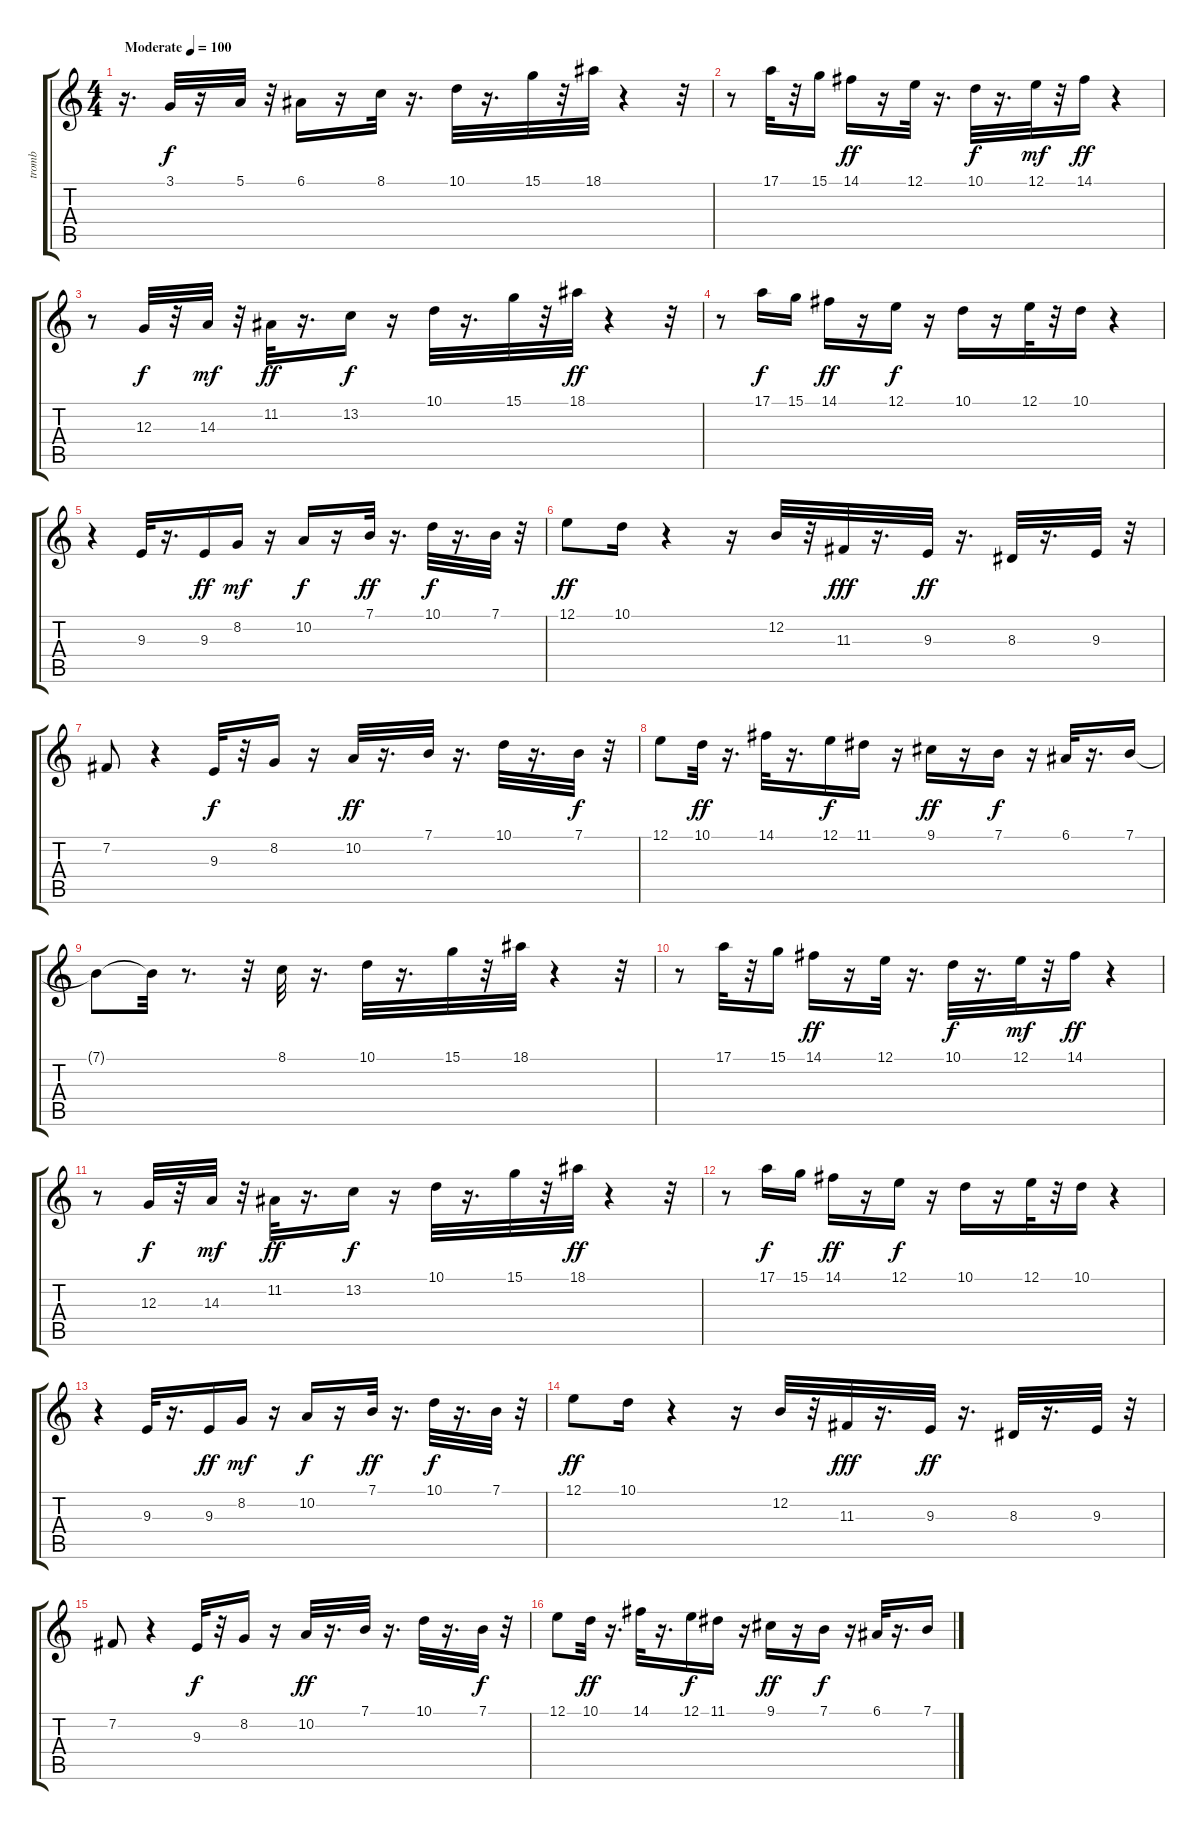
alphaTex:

\track ("tromb" "tromb") {instrument trombone}
\staff {score tabs}
\tuning (E4 B3 G3 D3 A2 E2) {hide}
\ts (4 4)
\tempo (100 "Moderate")
\clef g2
\ks c
r.16{d dy f instrument trombone} 3.1.32 r.16 5.1.32 r.32 6.1.16 r.16 8.1.32{instrument trombone} r.16{d} 10.1.32 r.16{d} 15.1.32 r.32 18.1.32 r.4 r.32 |
r.8 17.1.32 r.32 15.1.16 14.1.16{dy ff} r.16 12.1.32 r.16{d} 10.1.32{dy f} r.16{d} 12.1.32{dy mf} r.32 14.1.16{dy ff} r.4 |
r.8 12.3.32{dy f} r.32 14.3.32{dy mf} r.32 11.2.32{dy ff} r.16{d} 13.2.16{dy f} r.16 10.1.32 r.16{d} 15.1.32 r.32 18.1.32{dy ff} r.4 r.32 |
r.8 17.1.16{dy f} 15.1.16 14.1.16{dy ff} r.16 12.1.16{dy f} r.16 10.1.16 r.16 12.1.32 r.32 10.1.16 r.4 |
r.4 9.3.32{volume 10 balance 3 instrument trombone} r.16{d} 9.3.16{dy ff} 8.2.16{dy mf} r.16 10.2.16{dy f} r.16 7.1.32{dy ff} r.16{d} 10.1.32{dy f} r.16{d} 7.1.32 r.32 |
12.1.8{dy ff} 10.1.16 r.4 r.16 12.2.32 r.32 11.3.32{dy fff} r.16{d} 9.3.32{dy ff} r.16{d} 8.3.32 r.16{d} 9.3.32 r.32 |
7.2.8 r.4 9.3.32{dy f} r.32 8.2.16 r.16 10.2.32{dy ff} r.16{d} 7.1.32 r.16{d} 10.1.32 r.16{d} 7.1.32{dy f} r.32 |
12.1.8 10.1.32{dy ff} r.16{d} 14.1.32 r.16{d} 12.1.16{dy f} 11.1.16 r.16 9.1.16{dy ff} r.16 7.1.16{dy f} r.16 6.1.32 r.16{d} 7.1.16 |
7.1{t}.8 7.1{t}.32 r.8{d} r.32 8.1.32{volume 10 balance 3 instrument trombone} r.16{d} 10.1.32 r.16{d} 15.1.32 r.32 18.1.32 r.4 r.32 |
r.8 17.1.32 r.32 15.1.16 14.1.16{dy ff} r.16 12.1.32 r.16{d} 10.1.32{dy f} r.16{d} 12.1.32{dy mf} r.32 14.1.16{dy ff} r.4 |
r.8 12.3.32{dy f} r.32 14.3.32{dy mf} r.32 11.2.32{dy ff} r.16{d} 13.2.16{dy f} r.16 10.1.32 r.16{d} 15.1.32 r.32 18.1.32{dy ff} r.4 r.32 |
r.8 17.1.16{dy f} 15.1.16 14.1.16{dy ff} r.16 12.1.16{dy f} r.16 10.1.16 r.16 12.1.32 r.32 10.1.16 r.4 |
r.4 9.3.32{volume 10 balance 3 instrument trombone} r.16{d} 9.3.16{dy ff} 8.2.16{dy mf} r.16 10.2.16{dy f} r.16 7.1.32{dy ff} r.16{d} 10.1.32{dy f} r.16{d} 7.1.32 r.32 |
12.1.8{dy ff} 10.1.16 r.4 r.16 12.2.32 r.32 11.3.32{dy fff} r.16{d} 9.3.32{dy ff} r.16{d} 8.3.32 r.16{d} 9.3.32 r.32 |
7.2.8 r.4 9.3.32{dy f} r.32 8.2.16 r.16 10.2.32{dy ff} r.16{d} 7.1.32 r.16{d} 10.1.32 r.16{d} 7.1.32{dy f} r.32 |
12.1.8 10.1.32{dy ff} r.16{d} 14.1.32 r.16{d} 12.1.16{dy f} 11.1.16 r.16 9.1.16{dy ff} r.16 7.1.16{dy f} r.16 6.1.32 r.16{d} 7.1.16
